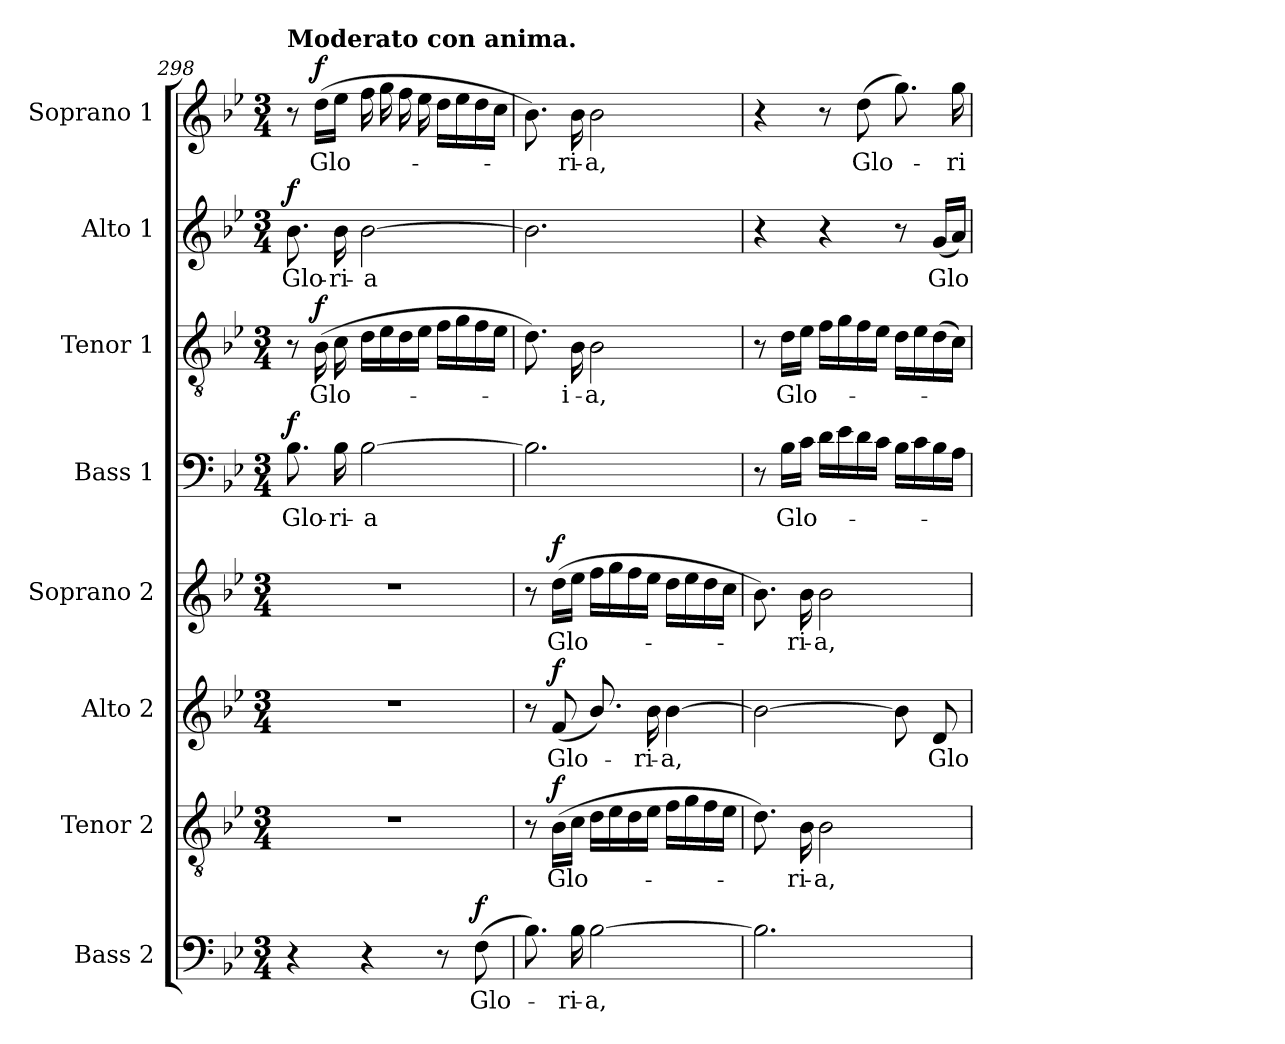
**kern	**text	**dynam	**kern	**text	**dynam	**kern	**text	**dynam	**kern	**text	**dynam	**kern	**text	**dynam	**kern	**text	**dynam	**kern	**text	**dynam	**kern	**text	**dynam
*part8	*part8	*part8	*part7	*part7	*part7	*part6	*part6	*part6	*part5	*part5	*part5	*part4	*part4	*part4	*part3	*part3	*part3	*part2	*part2	*part2	*part1	*part1	*part1
*staff8	*staff8	*staff8	*staff7	*staff7	*staff7	*staff6	*staff6	*staff6	*staff5	*staff5	*staff5	*staff4	*staff4	*staff4	*staff3	*staff3	*staff3	*staff2	*staff2	*staff2	*staff1	*staff1	*staff1
*I"Bass 2	*	*	*I"Tenor 2	*	*	*I"Alto 2	*	*	*I"Soprano 2	*	*	*I"Bass 1	*	*	*I"Tenor 1	*	*	*I"Alto 1	*	*	*I"Soprano 1	*	*
*I'B 2.	*	*	*I'T 2.	*	*	*I'A 2.	*	*	*I'S 2.	*	*	*I'B 1.	*	*	*I'T 1.	*	*	*I'A 1.	*	*	*I'S 1.	*	*
!!LO:PB:g=z
*clefF4	*	*	*clefGv2	*	*	*clefG2	*	*	*clefG2	*	*	*clefF4	*	*	*clefGv2	*	*	*clefG2	*	*	*clefG2	*	*
*	*	*	*ITrd7c12	*	*	*	*	*	*	*	*	*	*	*	*ITrd7c12	*	*	*	*	*	*	*	*
*k[b-e-]	*	*	*k[b-e-]	*	*	*k[b-e-]	*	*	*k[b-e-]	*	*	*k[b-e-]	*	*	*k[b-e-]	*	*	*k[b-e-]	*	*	*k[b-e-]	*	*
*B-:	*	*	*B-:	*	*	*B-:	*	*	*B-:	*	*	*B-:	*	*	*B-:	*	*	*B-:	*	*	*B-:	*	*
*M3/4	*	*	*M3/4	*	*	*M3/4	*	*	*M3/4	*	*	*M3/4	*	*	*M3/4	*	*	*M3/4	*	*	*M3/4	*	*
*MM100	*	*	*MM100	*	*	*MM100	*	*	*MM100	*	*	*MM100	*	*	*MM100	*	*	*MM100	*	*	*MM100	*	*
=298	=298	=298	=298	=298	=298	=298	=298	=298	=298	=298	=298	=298	=298	=298	=298	=298	=298	=298	=298	=298	=298	=298	=298
!	!	!	!LO:N:vis=1	!	!	!LO:N:vis=1	!	!	!LO:N:vis=1	!	!	!	!	!	!	!	!	!	!	!	!	!	!
!	!	!	!	!	!	!	!	!	!	!	!	!	!LO:LY:b:color=#000000	!	!	!	!	!	!	!	!	!	!
!	!	!	!	!	!	!	!	!	!	!	!	!	!	!	!	!	!	!	!	!	!LO:TX:a:B:t=Moderato con anima.	!	!
!	!	!	!	!	!	!	!	!	!	!	!	!	!	!	!	!	!	!	!LO:LY:b:color=#000000	!	!	!	!
4r	.	.	2.r	.	.	2.r	.	.	2.r	.	.	8.B-i\	Glo-	f	8r	.	.	8.b-i\	Glo-	f	8r	.	.
!	!	!	!	!	!	!	!	!	!	!	!	!	!	!	!	!LO:LY:b:color=#000000	!	!	!	!	!	!	!
!	!	!	!	!	!	!	!	!	!	!	!	!	!	!	!	!	!	!	!	!	!	!LO:LY:b:color=#000000	!
.	.	.	.	.	.	.	.	.	.	.	.	.	.	.	(16BB-i\	Glo-	f	.	.	.	(16ddi\LL	Glo-	f
!	!	!	!	!	!	!	!	!	!	!	!	!	!LO:LY:b:color=#000000	!	!	!	!	!	!	!	!	!	!
!	!	!	!	!	!	!	!	!	!	!	!	!	!	!	!	!	!	!	!LO:LY:b:color=#000000	!	!	!	!
.	.	.	.	.	.	.	.	.	.	.	.	16B-i\	-ri-	.	16Ci\	.	.	16b-i\	-ri-	.	16ee-i\JJ	.	.
!	!	!	!	!	!	!	!	!	!	!	!	!	!LO:LY:b:color=#000000	!	!	!	!	!	!	!	!	!	!
!	!	!	!	!	!	!	!	!	!	!	!	!	!	!	!	!	!	!	!LO:LY:b:color=#000000	!	!	!	!
4r	.	.	.	.	.	.	.	.	.	.	.	[2B-i\	-a	.	16Di\LL	.	.	[2b-i\	-a	.	16ffi\	.	.
.	.	.	.	.	.	.	.	.	.	.	.	.	.	.	16E-i\	.	.	.	.	.	16ggi\	.	.
.	.	.	.	.	.	.	.	.	.	.	.	.	.	.	16Di\	.	.	.	.	.	16ffi\	.	.
.	.	.	.	.	.	.	.	.	.	.	.	.	.	.	16E-i\JJ	.	.	.	.	.	16ee-i\	.	.
8r	.	.	.	.	.	.	.	.	.	.	.	.	.	.	16Fi\LL	.	.	.	.	.	16ddi\LL	.	.
.	.	.	.	.	.	.	.	.	.	.	.	.	.	.	16Gi\	.	.	.	.	.	16ee-i\	.	.
!	!LO:LY:b:color=#000000	!	!	!	!	!	!	!	!	!	!	!	!	!	!	!	!	!	!	!	!	!	!
(8Fi\	Glo-	f	.	.	.	.	.	.	.	.	.	.	.	.	16Fi\	.	.	.	.	.	16ddi\	.	.
.	.	.	.	.	.	.	.	.	.	.	.	.	.	.	16E-i\JJ	.	.	.	.	.	16cci\JJ	.	.
=299	=299	=299	=299	=299	=299	=299	=299	=299	=299	=299	=299	=299	=299	=299	=299	=299	=299	=299	=299	=299	=299	=299	=299
8.B-i\)	.	.	8r	.	.	8r	.	.	8r	.	.	2.B-i\]	.	.	8.Di\)	.	.	2.b-i\]	.	.	8.b-i\)	.	.
!	!	!	!	!LO:LY:b:color=#000000	!	!	!	!	!	!	!	!	!	!	!	!	!	!	!	!	!	!	!
!	!	!	!	!	!	!	!LO:LY:b:color=#000000	!	!	!	!	!	!	!	!	!	!	!	!	!	!	!	!
!	!	!	!	!	!	!	!	!	!	!LO:LY:b:color=#000000	!	!	!	!	!	!	!	!	!	!	!	!	!
.	.	.	(16BB-i\LL	Glo-	f	(8fi/	Glo-	f	(16ddi\LL	Glo-	f	.	.	.	.	.	.	.	.	.	.	.	.
!	!LO:LY:b:color=#000000	!	!	!	!	!	!	!	!	!	!	!	!	!	!	!	!	!	!	!	!	!	!
!	!	!	!	!	!	!	!	!	!	!	!	!	!	!	!	!LO:LY:b:color=#000000	!	!	!	!	!	!	!
!	!	!	!	!	!	!	!	!	!	!	!	!	!	!	!	!	!	!	!	!	!	!LO:LY:b:color=#000000	!
16B-i\	-ri-	.	16Ci\JJ	.	.	.	.	.	16ee-i\JJ	.	.	.	.	.	16BB-i\	-i-	.	.	.	.	16b-i\	-ri-	.
!	!LO:LY:b:color=#000000	!	!	!	!	!	!	!	!	!	!	!	!	!	!	!	!	!	!	!	!	!	!
!	!	!	!	!	!	!	!	!	!	!	!	!	!	!	!	!LO:LY:b:color=#000000	!	!	!	!	!	!	!
!	!	!	!	!	!	!	!	!	!	!	!	!	!	!	!	!	!	!	!	!	!	!LO:LY:b:color=#000000	!
[2B-i\	-a,	.	16Di\LL	.	.	8.b-i/)	.	.	16ffi\LL	.	.	.	.	.	2BB-i\	-a,	.	.	.	.	2b-i\	-a,	.
.	.	.	16E-i\	.	.	.	.	.	16ggi\	.	.	.	.	.	.	.	.	.	.	.	.	.	.
.	.	.	16Di\	.	.	.	.	.	16ffi\	.	.	.	.	.	.	.	.	.	.	.	.	.	.
!	!	!	!	!	!	!	!LO:LY:b:color=#000000	!	!	!	!	!	!	!	!	!	!	!	!	!	!	!	!
.	.	.	16E-i\JJ	.	.	16b-i\	-ri-	.	16ee-i\JJ	.	.	.	.	.	.	.	.	.	.	.	.	.	.
!	!	!	!	!	!	!	!LO:LY:b:color=#000000	!	!	!	!	!	!	!	!	!	!	!	!	!	!	!	!
.	.	.	16Fi\LL	.	.	[4b-i\	-a,	.	16ddi\LL	.	.	.	.	.	.	.	.	.	.	.	.	.	.
.	.	.	16Gi\	.	.	.	.	.	16ee-i\	.	.	.	.	.	.	.	.	.	.	.	.	.	.
.	.	.	16Fi\	.	.	.	.	.	16ddi\	.	.	.	.	.	.	.	.	.	.	.	.	.	.
.	.	.	16E-i\JJ	.	.	.	.	.	16cci\JJ	.	.	.	.	.	.	.	.	.	.	.	.	.	.
=300	=300	=300	=300	=300	=300	=300	=300	=300	=300	=300	=300	=300	=300	=300	=300	=300	=300	=300	=300	=300	=300	=300	=300
2.B-i\]	.	.	8.Di\)	.	.	2b-i\_	.	.	8.b-i\)	.	.	8r	.	.	8r	.	.	4r	.	.	4r	.	.
!	!	!	!	!	!	!	!	!	!	!	!	!	!LO:LY:b:color=#000000	!	!	!	!	!	!	!	!	!	!
!	!	!	!	!	!	!	!	!	!	!	!	!	!	!	!	!LO:LY:b:color=#000000	!	!	!	!	!	!	!
.	.	.	.	.	.	.	.	.	.	.	.	16B-i\LL	Glo-	.	16Di\LL	Glo-	.	.	.	.	.	.	.
!	!	!	!	!LO:LY:b:color=#000000	!	!	!	!	!	!	!	!	!	!	!	!	!	!	!	!	!	!	!
!	!	!	!	!	!	!	!	!	!	!LO:LY:b:color=#000000	!	!	!	!	!	!	!	!	!	!	!	!	!
.	.	.	16BB-i\	-ri-	.	.	.	.	16b-i\	-ri-	.	16ci\JJ	.	.	16E-i\JJ	.	.	.	.	.	.	.	.
!	!	!	!	!LO:LY:b:color=#000000	!	!	!	!	!	!	!	!	!	!	!	!	!	!	!	!	!	!	!
!	!	!	!	!	!	!	!	!	!	!LO:LY:b:color=#000000	!	!	!	!	!	!	!	!	!	!	!	!	!
.	.	.	2BB-i\	-a,	.	.	.	.	2b-i\	-a,	.	16di\LL	.	.	16Fi\LL	.	.	4r	.	.	8r	.	.
.	.	.	.	.	.	.	.	.	.	.	.	16e-i\	.	.	16Gi\	.	.	.	.	.	.	.	.
!	!	!	!	!	!	!	!	!	!	!	!	!	!	!	!	!	!	!	!	!	!	!LO:LY:b:color=#000000	!
.	.	.	.	.	.	.	.	.	.	.	.	16di\	.	.	16Fi\	.	.	.	.	.	(8ddi\	Glo-	.
.	.	.	.	.	.	.	.	.	.	.	.	16ci\JJ	.	.	16E-i\JJ	.	.	.	.	.	.	.	.
.	.	.	.	.	.	8b-i\]	.	.	.	.	.	16B-i\LL	.	.	16Di\LL	.	.	8r	.	.	8.ggi\)	.	.
.	.	.	.	.	.	.	.	.	.	.	.	16ci\	.	.	16E-i\	.	.	.	.	.	.	.	.
!	!	!	!	!	!	!	!LO:LY:b:color=#000000	!	!	!	!	!	!	!	!	!	!	!	!	!	!	!	!
!	!	!	!	!	!	!	!	!	!	!	!	!	!	!	!	!	!	!	!LO:LY:b:color=#000000	!	!	!	!
.	.	.	.	.	.	8di/	Glo-	.	.	.	.	16B-i\	.	.	(16Di\	.	.	(16gi/LL	Glo-	.	.	.	.
!	!	!	!	!	!	!	!	!	!	!	!	!	!	!	!	!	!	!	!	!	!	!LO:LY:b:color=#000000	!
.	.	.	.	.	.	.	.	.	.	.	.	16Ai\JJ	.	.	16Ci\JJ)	.	.	16ai/JJ)	.	.	16ggi\	-ri-	.
=	=	=	=	=	=	=	=	=	=	=	=	=	=	=	=	=	=	=	=	=	=	=	=
*-	*-	*-	*-	*-	*-	*-	*-	*-	*-	*-	*-	*-	*-	*-	*-	*-	*-	*-	*-	*-	*-	*-	*-
